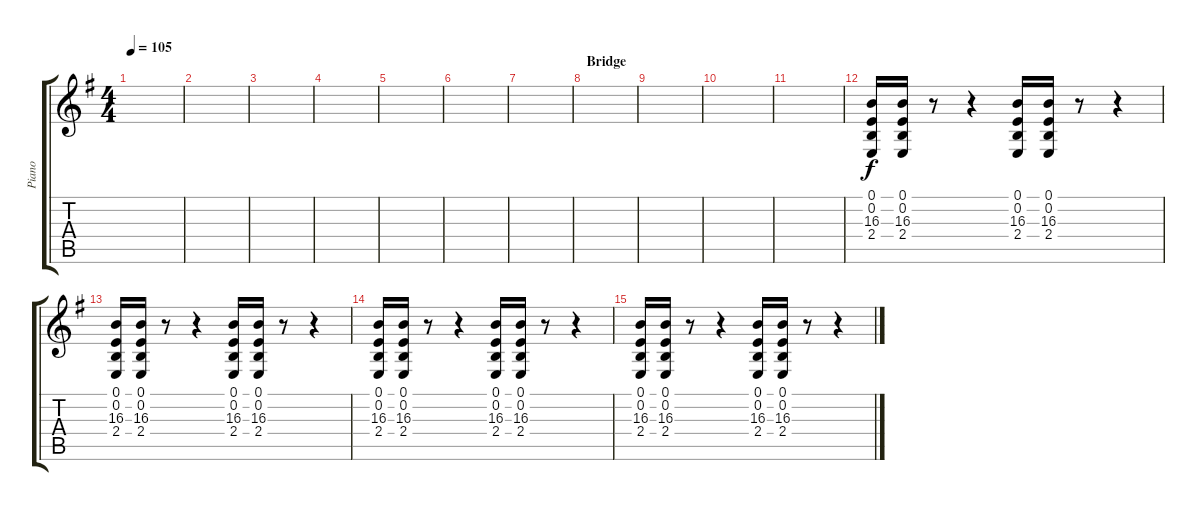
\track ("Piano" "Piano") {instrument acousticgrandpiano}
\staff {score tabs}
\tuning (E4 B3 G3 D3 A2 E2) {hide}
\ts (4 4)
\tempo 105
\clef g2
\ks eminor
|
|
|
|
|
|
|
\section ("" "Bridge")
|
|
|
|
(0.1 0.2 16.3 2.4).16 (0.1 0.2 16.3 2.4).16 r.8 r.4 (0.1 0.2 16.3 2.4).16 (0.1 0.2 16.3 2.4).16 r.8 r.4 |
(0.1 0.2 16.3 2.4).16 (0.1 0.2 16.3 2.4).16 r.8 r.4 (0.1 0.2 16.3 2.4).16 (0.1 0.2 16.3 2.4).16 r.8 r.4 |
(0.1 0.2 16.3 2.4).16 (0.1 0.2 16.3 2.4).16 r.8 r.4 (0.1 0.2 16.3 2.4).16 (0.1 0.2 16.3 2.4).16 r.8 r.4 |
(0.1 0.2 16.3 2.4).16 (0.1 0.2 16.3 2.4).16 r.8 r.4 (0.1 0.2 16.3 2.4).16 (0.1 0.2 16.3 2.4).16 r.8 r.4
